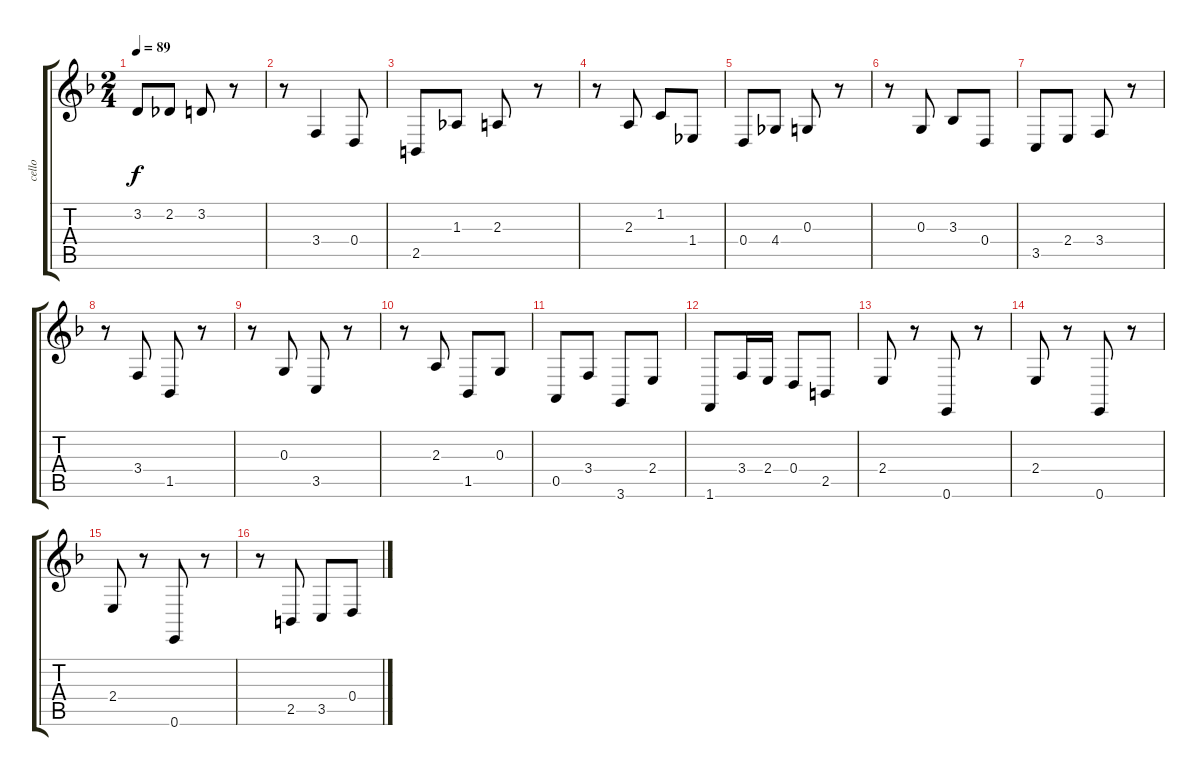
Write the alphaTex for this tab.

\track ("cello" "cello") {instrument cello}
\staff {score tabs}
\tuning (E4 B3 G3 D3 A2 E2) {hide}
\ts (2 4)
\tempo 89
\clef g2
\ks dminor
3.2{t}.8{dy f} 2.2.8 3.2.8 r.8 |
r.8 3.4.4 0.4.8 |
2.5.8 1.3.8 2.3.8 r.8 |
r.8 2.3.8 1.2.8 1.4.8 |
0.4.8 4.4.8 0.3.8 r.8 |
r.8 0.3.8 3.3.8 0.4.8 |
3.5.8 2.4.8 3.4.8 r.8 |
r.8 3.4.8 1.5.8 r.8 |
r.8 0.3.8 3.5.8 r.8 |
r.8 2.3.8 1.5.8 0.3.8 |
0.5.8 3.4.8 3.6.8 2.4.8 |
1.6.8 3.4.16 2.4.16 0.4.8 2.5.8 |
2.4.8 r.8 0.6.8 r.8 |
2.4.8 r.8 0.6.8 r.8 |
2.4.8 r.8 0.6.8 r.8 |
r.8 2.5.8 3.5.8 0.4.8
